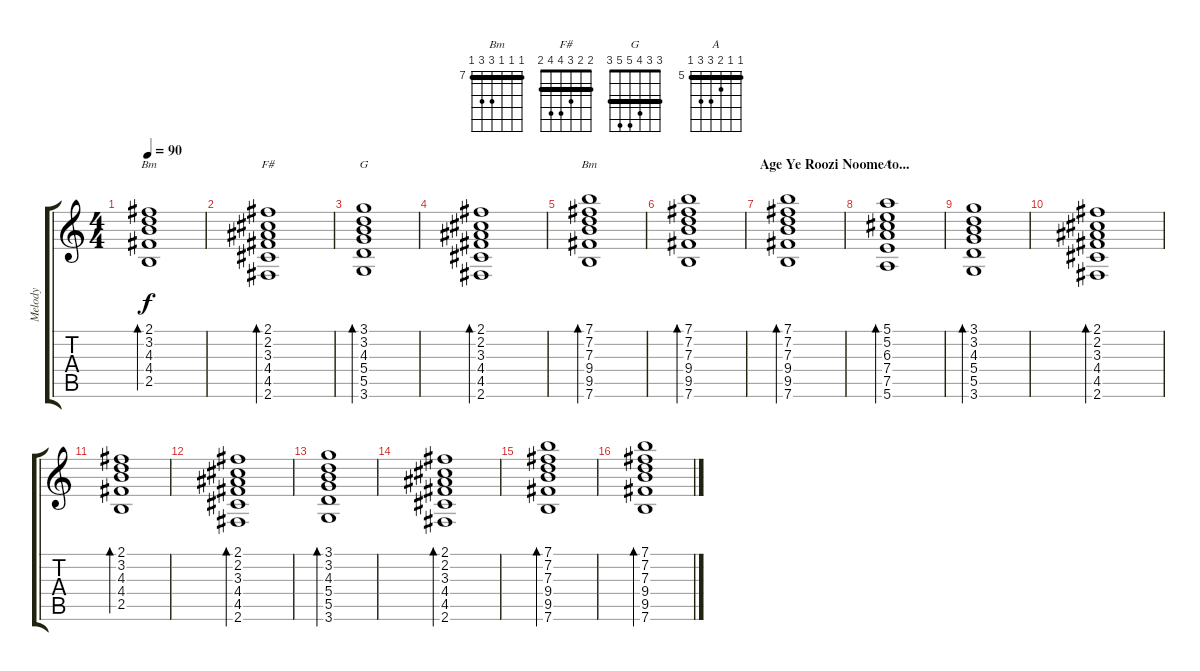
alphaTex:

\track ("Melody" "Melody") {instrument acousticguitarnylon}
\staff {score tabs}
\tuning (E4 B3 G3 D3 A2 E2) {hide}
\chord ("Bm" 2 3 4 4 2 x) {barre 2}
\chord ("F#" 2 2 3 4 4 2) {barre 2}
\chord ("G" 3 3 4 5 5 3) {barre 3}
\chord ("Bm" 7 7 7 9 9 7) {firstfret 7 barre 7}
\chord ("A" 5 5 6 7 7 5) {firstfret 5 barre 5}
\ts (4 4)
\tempo 90
\clef g2
\ks c
(2.1 3.2 4.3 4.4 2.5).1{bd 120 ch "Bm" dy f} |
(2.1 2.2 3.3 4.4 4.5 2.6).1{bd 120 ch "F#"} |
(3.1 3.2 4.3 5.4 5.5 3.6).1{bd 120 ch "G"} |
(2.1 2.2 3.3 4.4 4.5 2.6).1{bd 120} |
(7.1 7.2 7.3 9.4 9.5 7.6).1{bd 120 ch "Bm"} |
(7.1 7.2 7.3 9.4 9.5 7.6).1{bd 120} |
\section ("" "Age Ye Roozi Noome to...")
(7.1 7.2 7.3 9.4 9.5 7.6).1{bd 120} |
(5.1 5.2 6.3 7.4 7.5 5.6).1{bd 120 ch "A"} |
(3.1 3.2 4.3 5.4 5.5 3.6).1{bd 120} |
(2.1 2.2 3.3 4.4 4.5 2.6).1{bd 120} |
(2.1 3.2 4.3 4.4 2.5).1{bd 120} |
(2.1 2.2 3.3 4.4 4.5 2.6).1{bd 120} |
(3.1 3.2 4.3 5.4 5.5 3.6).1{bd 120} |
(2.1 2.2 3.3 4.4 4.5 2.6).1{bd 120} |
(7.1 7.2 7.3 9.4 9.5 7.6).1{bd 120} |
(7.1 7.2 7.3 9.4 9.5 7.6).1{bd 120}
